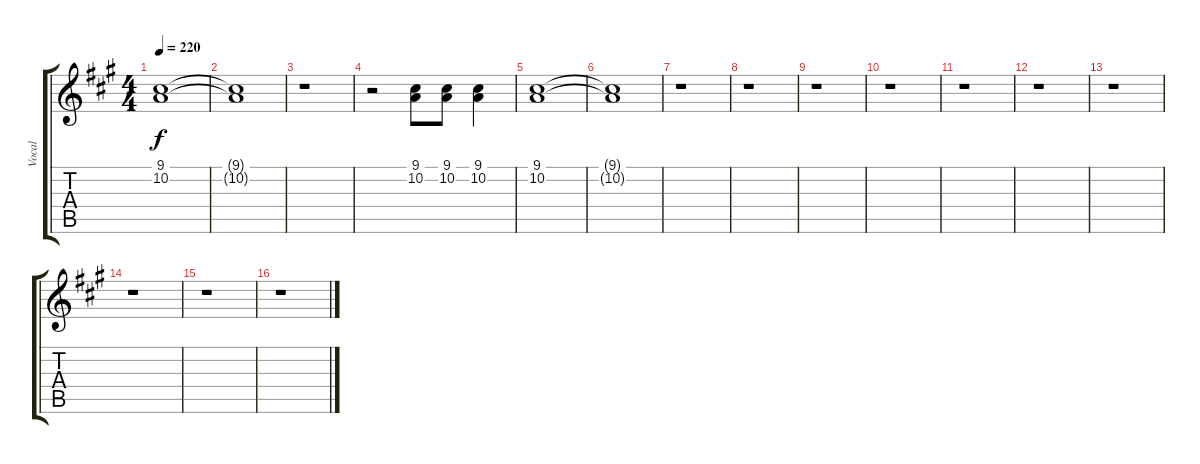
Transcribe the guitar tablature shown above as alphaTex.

\track ("Vocal" "Vocal") {instrument lead2sawtooth}
\staff {score tabs}
\tuning (E4 B3 G3 D3 A2 E2) {hide}
\ts (4 4)
\tempo 220
\clef g2
\ks a
(9.1 10.2).1{dy f} |
(9.1{t} 10.2{t}).1 |
r.1 |
r.2 (9.1 10.2).8 (9.1 10.2).8 (9.1 10.2).4 |
(9.1 10.2).1 |
(9.1{t} 10.2{t}).1 |
r.1 |
r.1 |
r.1 |
r.1 |
r.1 |
r.1 |
r.1 |
r.1 |
r.1 |
r.1
